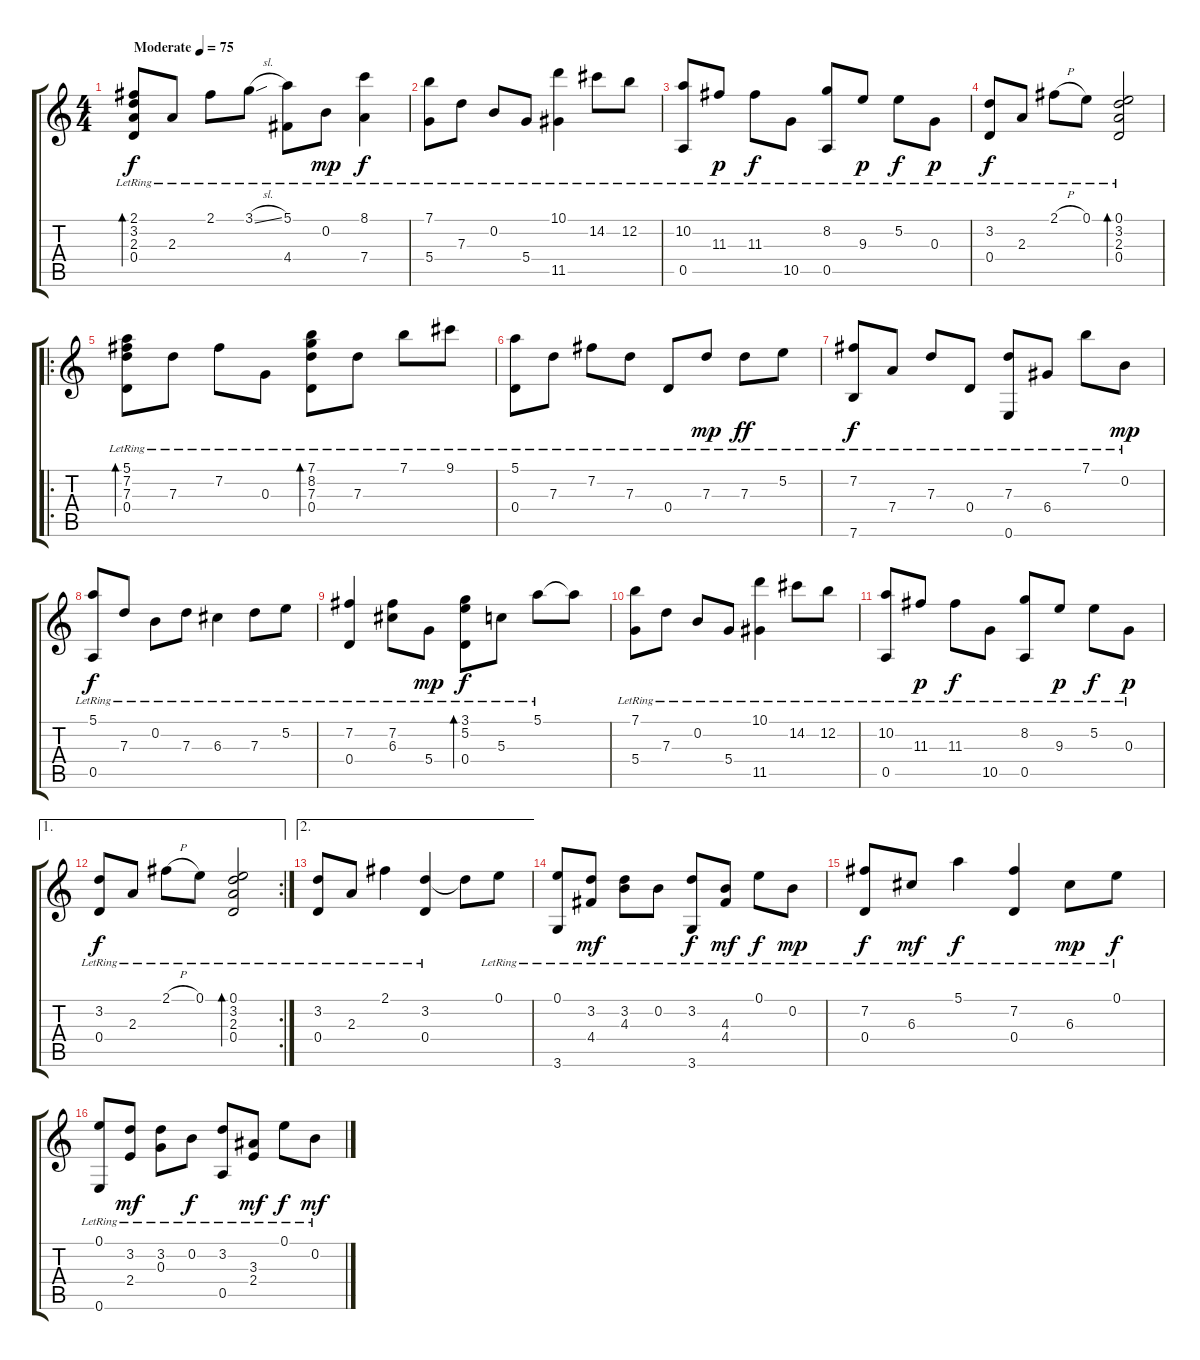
\track "" {instrument acousticguitarnylon}
\staff {score tabs}
\tuning (E4 B3 G3 D3 A2 E2) {hide}
\ts (4 4)
\tempo (75 "Moderate")
\clef g2
\ks c
(2.1{lr} 3.2{lr} 2.3{lr} 0.4{lr}).8{bd 480 dy f instrument acousticguitarnylon} 2.3{lr}.8 2.1{lr}.8 3.1{sl lr}.8 (5.1{lr} 4.4{lr}).8 0.2{lr}.8{dy mp} (8.1{lr} 7.4{lr}).4{dy f} |
(7.1{lr} 5.4{lr}).8 7.3{lr}.8 0.2{lr}.8 5.4{lr}.8 (10.1{lr} 11.5{lr}).4 14.2{lr}.8 12.2{lr}.8 |
(10.2{lr} 0.5{lr}).8 11.3{lr}.8{dy p} 11.3{lr}.8{dy f} 10.5{lr}.8 (8.2{lr} 0.5{lr}).8 9.3{lr}.8{dy p} 5.2{lr}.8{dy f} 0.3{lr}.8{dy p} |
(3.2{lr} 0.4{lr}).8{dy f} 2.3{lr}.8 2.1{h lr}.8 0.1{lr}.8 (0.1{lr} 3.2{lr} 2.3{lr} 0.4{lr}).2{bd 480} |
\ro
(5.1{lr} 7.2{lr} 7.3{lr} 0.4{lr}).8{bd 480} 7.3{lr}.8 7.2{lr}.8 0.3{lr}.8 (7.1{lr} 8.2{lr} 7.3{lr} 0.4{lr}).8{bd 480} 7.3{lr}.8 7.1{lr}.8 9.1{lr}.8 |
(5.1{lr} 0.4{lr}).8 7.3{lr}.8 7.2{lr}.8 7.3{lr}.8 0.4{lr}.8 7.3{lr}.8{dy mp} 7.3{lr}.8{dy ff} 5.2{lr}.8 |
(7.2{lr} 7.6{lr}).8{dy f} 7.4{lr}.8 7.3{lr}.8 0.4{lr}.8 (7.3{lr} 0.6{lr}).8 6.4{lr}.8 7.1{lr}.8 0.2{lr}.8{dy mp} |
(5.1{lr} 0.5{lr}).8{dy f} 7.3{lr}.8 0.2{lr}.8 7.3{lr}.8 6.3{lr}.4 7.3{lr}.8 5.2{lr}.8 |
(7.2{lr} 0.4{lr}).4 (7.2{lr} 6.3{lr}).8 5.4{lr}.8{dy mp} (3.1{lr} 5.2{lr} 0.4{lr}).8{bd 480 dy f} 5.3{lr}.8 5.1{lr}.8 5.1{t}.8 |
(7.1{lr} 5.4{lr}).8 7.3{lr}.8 0.2{lr}.8 5.4{lr}.8 (10.1{lr} 11.5{lr}).4 14.2{lr}.8 12.2{lr}.8 |
(10.2{lr} 0.5{lr}).8 11.3{lr}.8{dy p} 11.3{lr}.8{dy f} 10.5{lr}.8 (8.2{lr} 0.5{lr}).8 9.3{lr}.8{dy p} 5.2{lr}.8{dy f} 0.3{lr}.8{dy p} |
\ae 1
\rc 2
(3.2{lr} 0.4{lr}).8{dy f} 2.3{lr}.8 2.1{h lr}.8 0.1{lr}.8 (0.1{lr} 3.2{lr} 2.3{lr} 0.4{lr}).2{bd 480} |
\ae 2
(3.2{lr} 0.4{lr}).8 2.3{lr}.8 2.1{lr}.4 (3.2{lr} 0.4{lr}).4 3.2{t}.8 0.1{lr}.8 |
(0.1{lr} 3.6{lr}).8 (3.2{lr} 4.4{lr}).8{dy mf} (3.2{lr} 4.3{lr}).8 0.2{lr}.8 (3.2{lr} 3.6{lr}).8{dy f} (4.3{lr} 4.4{lr}).8{dy mf} 0.1{lr}.8{dy f} 0.2{lr}.8{dy mp} |
(7.2{lr} 0.4{lr}).8{dy f} 6.3{lr}.8{dy mf} 5.1{lr}.4{dy f} (7.2{lr} 0.4{lr}).4 6.3{lr}.8{dy mp} 0.1{lr}.8{dy f} |
(0.1{lr} 0.6{lr}).8 (3.2{lr} 2.4{lr}).8{dy mf} (3.2{lr} 0.3{lr}).8 0.2{lr}.8{dy f} (3.2{lr} 0.5{lr}).8 (3.3{lr} 2.4{lr}).8{dy mf} 0.1{lr}.8{dy f} 0.2{lr}.8{dy mf}
